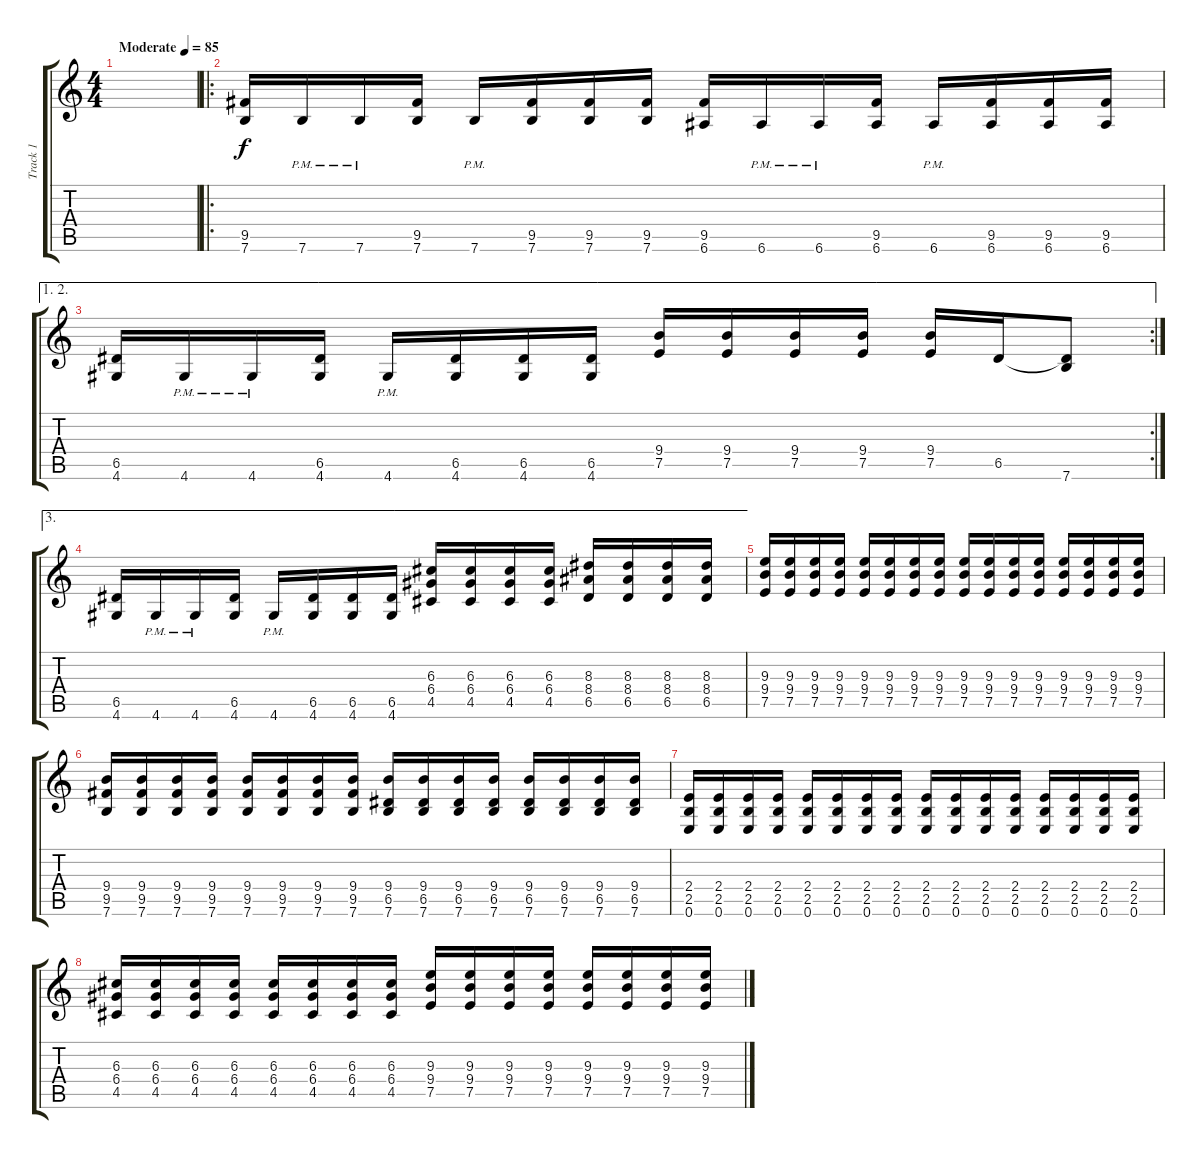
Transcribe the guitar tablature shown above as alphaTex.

\track ("Track 1" "Track 1") {instrument distortionguitar}
\staff {score tabs}
\tuning (E4 B3 G3 D3 A2 E2) {hide}
\ts (4 4)
\tempo (85 "Moderate")
\clef g2
\ks c
|
\ro
(9.5 7.6).16 7.6{pm}.16 7.6{pm}.16 (9.5 7.6).16 7.6{pm}.16 (9.5 7.6).16 (9.5 7.6).16 (9.5 7.6).16 (9.5 6.6).16 6.6{pm}.16 6.6{pm}.16 (9.5 6.6).16 6.6{pm}.16 (9.5 6.6).16 (9.5 6.6).16 (9.5 6.6).16 |
\ae (1 2)
\rc 2
(6.5 4.6).16 4.6{pm}.16 4.6{pm}.16 (6.5 4.6).16 4.6{pm}.16 (6.5 4.6).16 (6.5 4.6).16 (6.5 4.6).16 (9.4 7.5).16 (9.4 7.5).16 (9.4 7.5).16 (9.4 7.5).16 (9.4 7.5).16 6.5.16 (6.5{t} 7.6).8 |
\ae 3
(6.5 4.6).16 4.6{pm}.16 4.6{pm}.16 (6.5 4.6).16 4.6{pm}.16 (6.5 4.6).16 (6.5 4.6).16 (6.5 4.6).16 (6.3 6.4 4.5).16 (6.3 6.4 4.5).16 (6.3 6.4 4.5).16 (6.3 6.4 4.5).16 (8.3 8.4 6.5).16 (8.3 8.4 6.5).16 (8.3 8.4 6.5).16 (8.3 8.4 6.5).16 |
(9.3 9.4 7.5).16 (9.3 9.4 7.5).16 (9.3 9.4 7.5).16 (9.3 9.4 7.5).16 (9.3 9.4 7.5).16 (9.3 9.4 7.5).16 (9.3 9.4 7.5).16 (9.3 9.4 7.5).16 (9.3 9.4 7.5).16 (9.3 9.4 7.5).16 (9.3 9.4 7.5).16 (9.3 9.4 7.5).16 (9.3 9.4 7.5).16 (9.3 9.4 7.5).16 (9.3 9.4 7.5).16 (9.3 9.4 7.5).16 |
(9.4 9.5 7.6).16 (9.4 9.5 7.6).16 (9.4 9.5 7.6).16 (9.4 9.5 7.6).16 (9.4 9.5 7.6).16 (9.4 9.5 7.6).16 (9.4 9.5 7.6).16 (9.4 9.5 7.6).16 (9.4 6.5 7.6).16 (9.4 6.5 7.6).16 (9.4 6.5 7.6).16 (9.4 6.5 7.6).16 (9.4 6.5 7.6).16 (9.4 6.5 7.6).16 (9.4 6.5 7.6).16 (9.4 6.5 7.6).16 |
(2.4 2.5 0.6).16 (2.4 2.5 0.6).16 (2.4 2.5 0.6).16 (2.4 2.5 0.6).16 (2.4 2.5 0.6).16 (2.4 2.5 0.6).16 (2.4 2.5 0.6).16 (2.4 2.5 0.6).16 (2.4 2.5 0.6).16 (2.4 2.5 0.6).16 (2.4 2.5 0.6).16 (2.4 2.5 0.6).16 (2.4 2.5 0.6).16 (2.4 2.5 0.6).16 (2.4 2.5 0.6).16 (2.4 2.5 0.6).16 |
(6.3 6.4 4.5).16 (6.3 6.4 4.5).16 (6.3 6.4 4.5).16 (6.3 6.4 4.5).16 (6.3 6.4 4.5).16 (6.3 6.4 4.5).16 (6.3 6.4 4.5).16 (6.3 6.4 4.5).16 (9.3 9.4 7.5).16 (9.3 9.4 7.5).16 (9.3 9.4 7.5).16 (9.3 9.4 7.5).16 (9.3 9.4 7.5).16 (9.3 9.4 7.5).16 (9.3 9.4 7.5).16 (9.3 9.4 7.5).16
